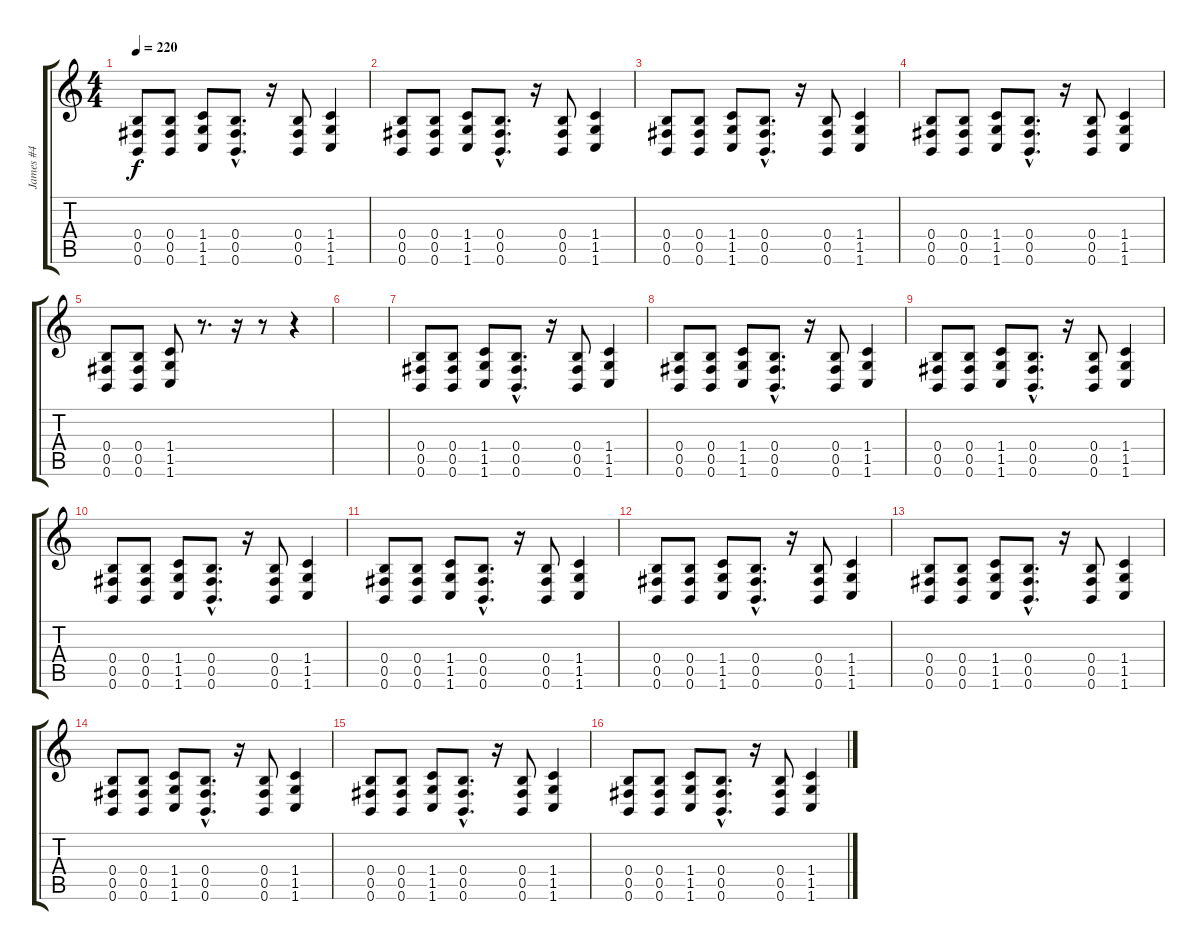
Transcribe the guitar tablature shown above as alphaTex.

\track ("James #4" "James #4") {instrument distortionguitar}
\staff {score tabs}
\tuning (Db4 Ab3 E3 B2 Gb2 B1) {hide}
\ts (4 4)
\tempo 220
\clef g2
\ks c
(0.4 0.5 0.6).8{dy f} (0.4 0.5 0.6).8 (1.4 1.5 1.6).8 (0.4{hac} 0.5{hac} 0.6{hac}).8{d} r.16 (0.4 0.5 0.6).8 (1.4 1.5 1.6).4 |
(0.4 0.5 0.6).8 (0.4 0.5 0.6).8 (1.4 1.5 1.6).8 (0.4{hac} 0.5{hac} 0.6{hac}).8{d} r.16 (0.4 0.5 0.6).8 (1.4 1.5 1.6).4 |
(0.4 0.5 0.6).8 (0.4 0.5 0.6).8 (1.4 1.5 1.6).8 (0.4{hac} 0.5{hac} 0.6{hac}).8{d} r.16 (0.4 0.5 0.6).8 (1.4 1.5 1.6).4 |
(0.4 0.5 0.6).8 (0.4 0.5 0.6).8 (1.4 1.5 1.6).8 (0.4{hac} 0.5{hac} 0.6{hac}).8{d} r.16 (0.4 0.5 0.6).8 (1.4 1.5 1.6).4 |
(0.4 0.5 0.6).8 (0.4 0.5 0.6).8 (1.4 1.5 1.6).8 r.8{d} r.16 r.8 r.4 |
|
(0.4 0.5 0.6).8 (0.4 0.5 0.6).8 (1.4 1.5 1.6).8 (0.4{hac} 0.5{hac} 0.6{hac}).8{d} r.16 (0.4 0.5 0.6).8 (1.4 1.5 1.6).4 |
(0.4 0.5 0.6).8 (0.4 0.5 0.6).8 (1.4 1.5 1.6).8 (0.4{hac} 0.5{hac} 0.6{hac}).8{d} r.16 (0.4 0.5 0.6).8 (1.4 1.5 1.6).4 |
(0.4 0.5 0.6).8 (0.4 0.5 0.6).8 (1.4 1.5 1.6).8 (0.4{hac} 0.5{hac} 0.6{hac}).8{d} r.16 (0.4 0.5 0.6).8 (1.4 1.5 1.6).4 |
(0.4 0.5 0.6).8 (0.4 0.5 0.6).8 (1.4 1.5 1.6).8 (0.4{hac} 0.5{hac} 0.6{hac}).8{d} r.16 (0.4 0.5 0.6).8 (1.4 1.5 1.6).4 |
(0.4 0.5 0.6).8 (0.4 0.5 0.6).8 (1.4 1.5 1.6).8 (0.4{hac} 0.5{hac} 0.6{hac}).8{d} r.16 (0.4 0.5 0.6).8 (1.4 1.5 1.6).4 |
(0.4 0.5 0.6).8 (0.4 0.5 0.6).8 (1.4 1.5 1.6).8 (0.4{hac} 0.5{hac} 0.6{hac}).8{d} r.16 (0.4 0.5 0.6).8 (1.4 1.5 1.6).4 |
(0.4 0.5 0.6).8 (0.4 0.5 0.6).8 (1.4 1.5 1.6).8 (0.4{hac} 0.5{hac} 0.6{hac}).8{d} r.16 (0.4 0.5 0.6).8 (1.4 1.5 1.6).4 |
(0.4 0.5 0.6).8 (0.4 0.5 0.6).8 (1.4 1.5 1.6).8 (0.4{hac} 0.5{hac} 0.6{hac}).8{d} r.16 (0.4 0.5 0.6).8 (1.4 1.5 1.6).4 |
(0.4 0.5 0.6).8 (0.4 0.5 0.6).8 (1.4 1.5 1.6).8 (0.4{hac} 0.5{hac} 0.6{hac}).8{d} r.16 (0.4 0.5 0.6).8 (1.4 1.5 1.6).4 |
(0.4 0.5 0.6).8 (0.4 0.5 0.6).8 (1.4 1.5 1.6).8 (0.4{hac} 0.5{hac} 0.6{hac}).8{d} r.16 (0.4 0.5 0.6).8 (1.4 1.5 1.6).4
